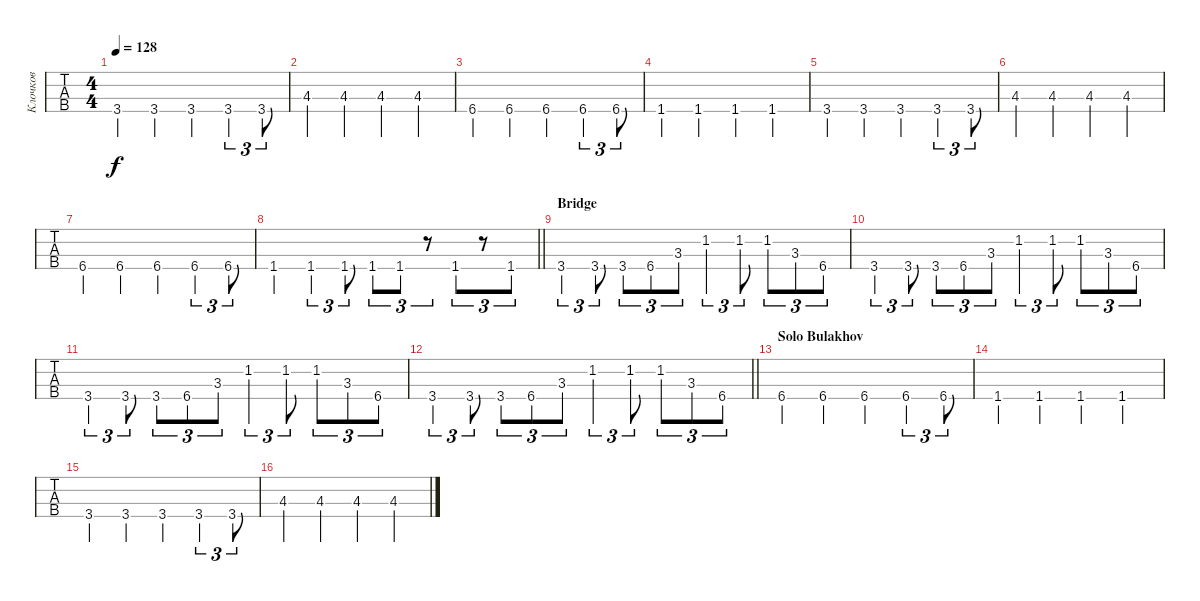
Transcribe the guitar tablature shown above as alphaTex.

\track ("Клочков" "Клочков") {instrument electricbassfinger}
\staff {tabs}
\tuning (G2 D2 A1 D1) {hide}
\ts (4 4)
\tempo 128
\clef f4
\ks c
3.4.4{dy f} 3.4.4 3.4.4 3.4.4{tu (3 2)} 3.4.8{tu (3 2)} |
4.3.4 4.3.4 4.3.4 4.3.4 |
6.4.4 6.4.4 6.4.4 6.4.4{tu (3 2)} 6.4.8{tu (3 2)} |
1.4.4 1.4.4 1.4.4 1.4.4 |
3.4.4 3.4.4 3.4.4 3.4.4{tu (3 2)} 3.4.8{tu (3 2)} |
4.3.4 4.3.4 4.3.4 4.3.4 |
6.4.4 6.4.4 6.4.4 6.4.4{tu (3 2)} 6.4.8{tu (3 2)} |
\barLineRight lightlight
1.4.4 1.4.4{tu (3 2)} 1.4.8{tu (3 2)} 1.4.8{tu (3 2)} 1.4.8{tu (3 2)} r.8{tu (3 2)} 1.4.8{tu (3 2)} r.8{tu (3 2)} 1.4.8{tu (3 2)} |
\section ("" "Bridge")
3.4.4{tu (3 2)} 3.4.8{tu (3 2)} 3.4.8{tu (3 2)} 6.4.8{tu (3 2)} 3.3.8{tu (3 2)} 1.2.4{tu (3 2)} 1.2.8{tu (3 2)} 1.2.8{tu (3 2)} 3.3.8{tu (3 2)} 6.4.8{tu (3 2)} |
3.4.4{tu (3 2)} 3.4.8{tu (3 2)} 3.4.8{tu (3 2)} 6.4.8{tu (3 2)} 3.3.8{tu (3 2)} 1.2.4{tu (3 2)} 1.2.8{tu (3 2)} 1.2.8{tu (3 2)} 3.3.8{tu (3 2)} 6.4.8{tu (3 2)} |
3.4.4{tu (3 2)} 3.4.8{tu (3 2)} 3.4.8{tu (3 2)} 6.4.8{tu (3 2)} 3.3.8{tu (3 2)} 1.2.4{tu (3 2)} 1.2.8{tu (3 2)} 1.2.8{tu (3 2)} 3.3.8{tu (3 2)} 6.4.8{tu (3 2)} |
\barLineRight lightlight
3.4.4{tu (3 2)} 3.4.8{tu (3 2)} 3.4.8{tu (3 2)} 6.4.8{tu (3 2)} 3.3.8{tu (3 2)} 1.2.4{tu (3 2)} 1.2.8{tu (3 2)} 1.2.8{tu (3 2)} 3.3.8{tu (3 2)} 6.4.8{tu (3 2)} |
\section ("" "Solo Bulakhov")
6.4.4 6.4.4 6.4.4 6.4.4{tu (3 2)} 6.4.8{tu (3 2)} |
1.4.4 1.4.4 1.4.4 1.4.4 |
3.4.4 3.4.4 3.4.4 3.4.4{tu (3 2)} 3.4.8{tu (3 2)} |
4.3.4 4.3.4 4.3.4 4.3.4
